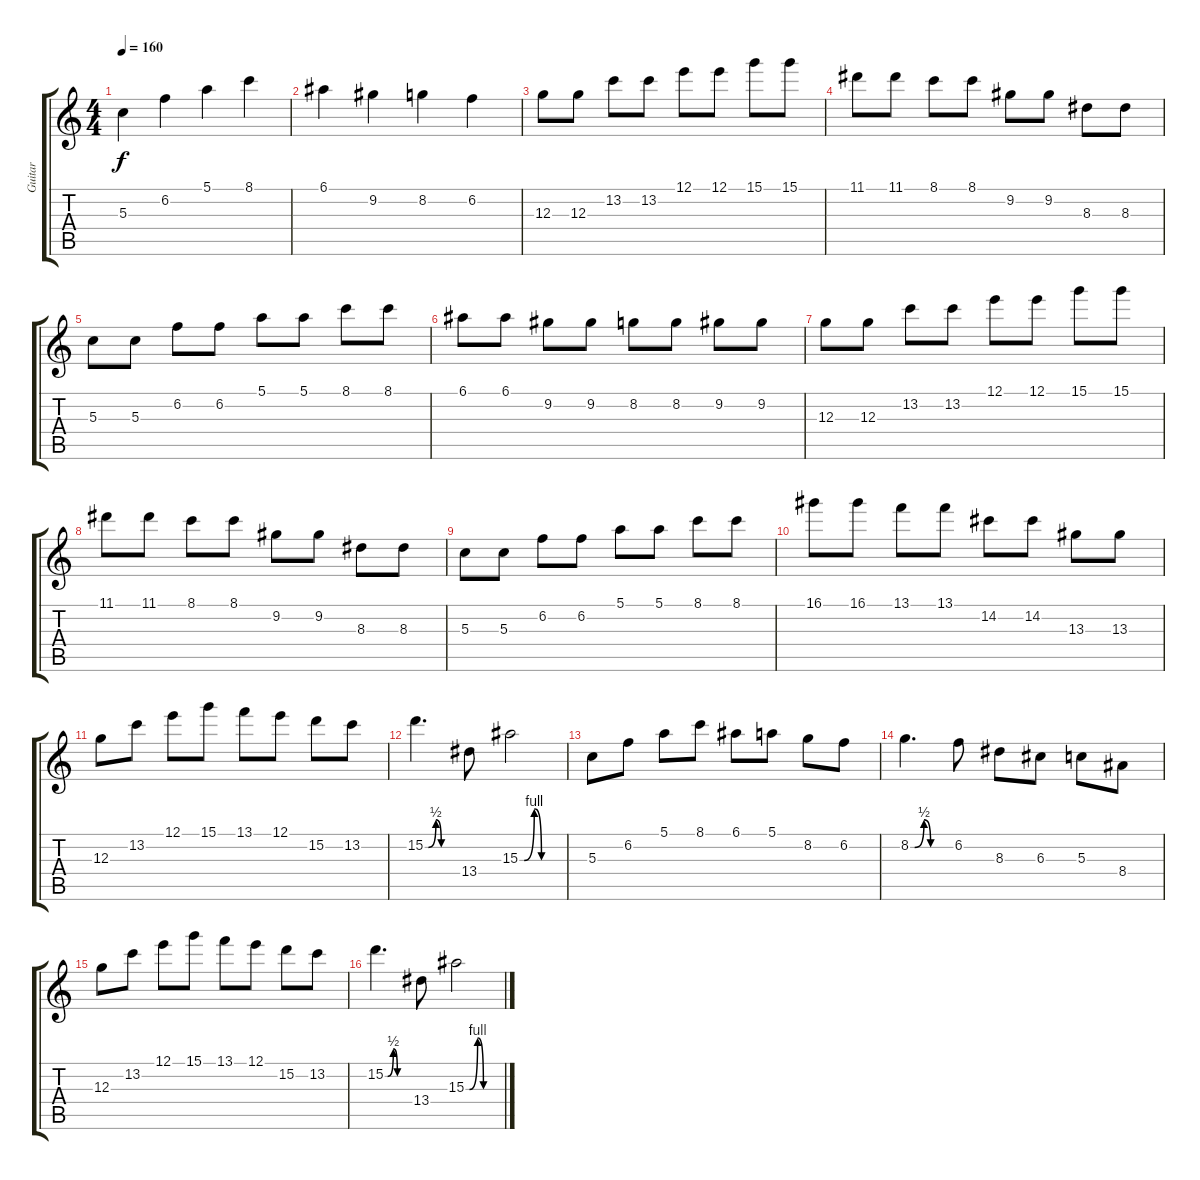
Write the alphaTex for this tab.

\track ("Guitar" "Guitar") {instrument distortionguitar}
\staff {score tabs}
\tuning (E4 B3 G3 D3 A2 E2) {hide}
\ts (4 4)
\tempo 160
\clef g2
\ks c
5.3.4{dy f} 6.2.4 5.1.4 8.1.4 |
6.1.4 9.2.4 8.2.4 6.2.4 |
12.3.8 12.3.8 13.2.8 13.2.8 12.1.8 12.1.8 15.1.8 15.1.8 |
11.1.8 11.1.8 8.1.8 8.1.8 9.2.8 9.2.8 8.3.8 8.3.8 |
5.3.8 5.3.8 6.2.8 6.2.8 5.1.8 5.1.8 8.1.8 8.1.8 |
6.1.8 6.1.8 9.2.8 9.2.8 8.2.8 8.2.8 9.2.8 9.2.8 |
12.3.8 12.3.8 13.2.8 13.2.8 12.1.8 12.1.8 15.1.8 15.1.8 |
11.1.8 11.1.8 8.1.8 8.1.8 9.2.8 9.2.8 8.3.8 8.3.8 |
5.3.8 5.3.8 6.2.8 6.2.8 5.1.8 5.1.8 8.1.8 8.1.8 |
16.1.8 16.1.8 13.1.8 13.1.8 14.2.8 14.2.8 13.3.8 13.3.8 |
12.3.8 13.2.8 12.1.8 15.1.8 13.1.8 12.1.8 15.2.8 13.2.8 |
15.2{be (custom 0 0 6 0 20 2 30 0 60 0)}.4{d} 13.4.8 15.3{be (custom 0 0 6 0 20 4 30 0 60 0)}.2 |
5.3.8 6.2.8 5.1.8 8.1.8 6.1.8 5.1.8 8.2.8 6.2.8 |
8.2{be (custom 0 0 6 0 20 2 30 0 60 0)}.4{d} 6.2.8 8.3.8 6.3.8 5.3.8 8.4.8 |
12.3.8 13.2.8 12.1.8 15.1.8 13.1.8 12.1.8 15.2.8 13.2.8 |
15.2{be (custom 0 0 6 0 20 2 30 0 60 0)}.4{d} 13.4.8 15.3{be (custom 0 0 6 0 20 4 30 0 60 0)}.2
